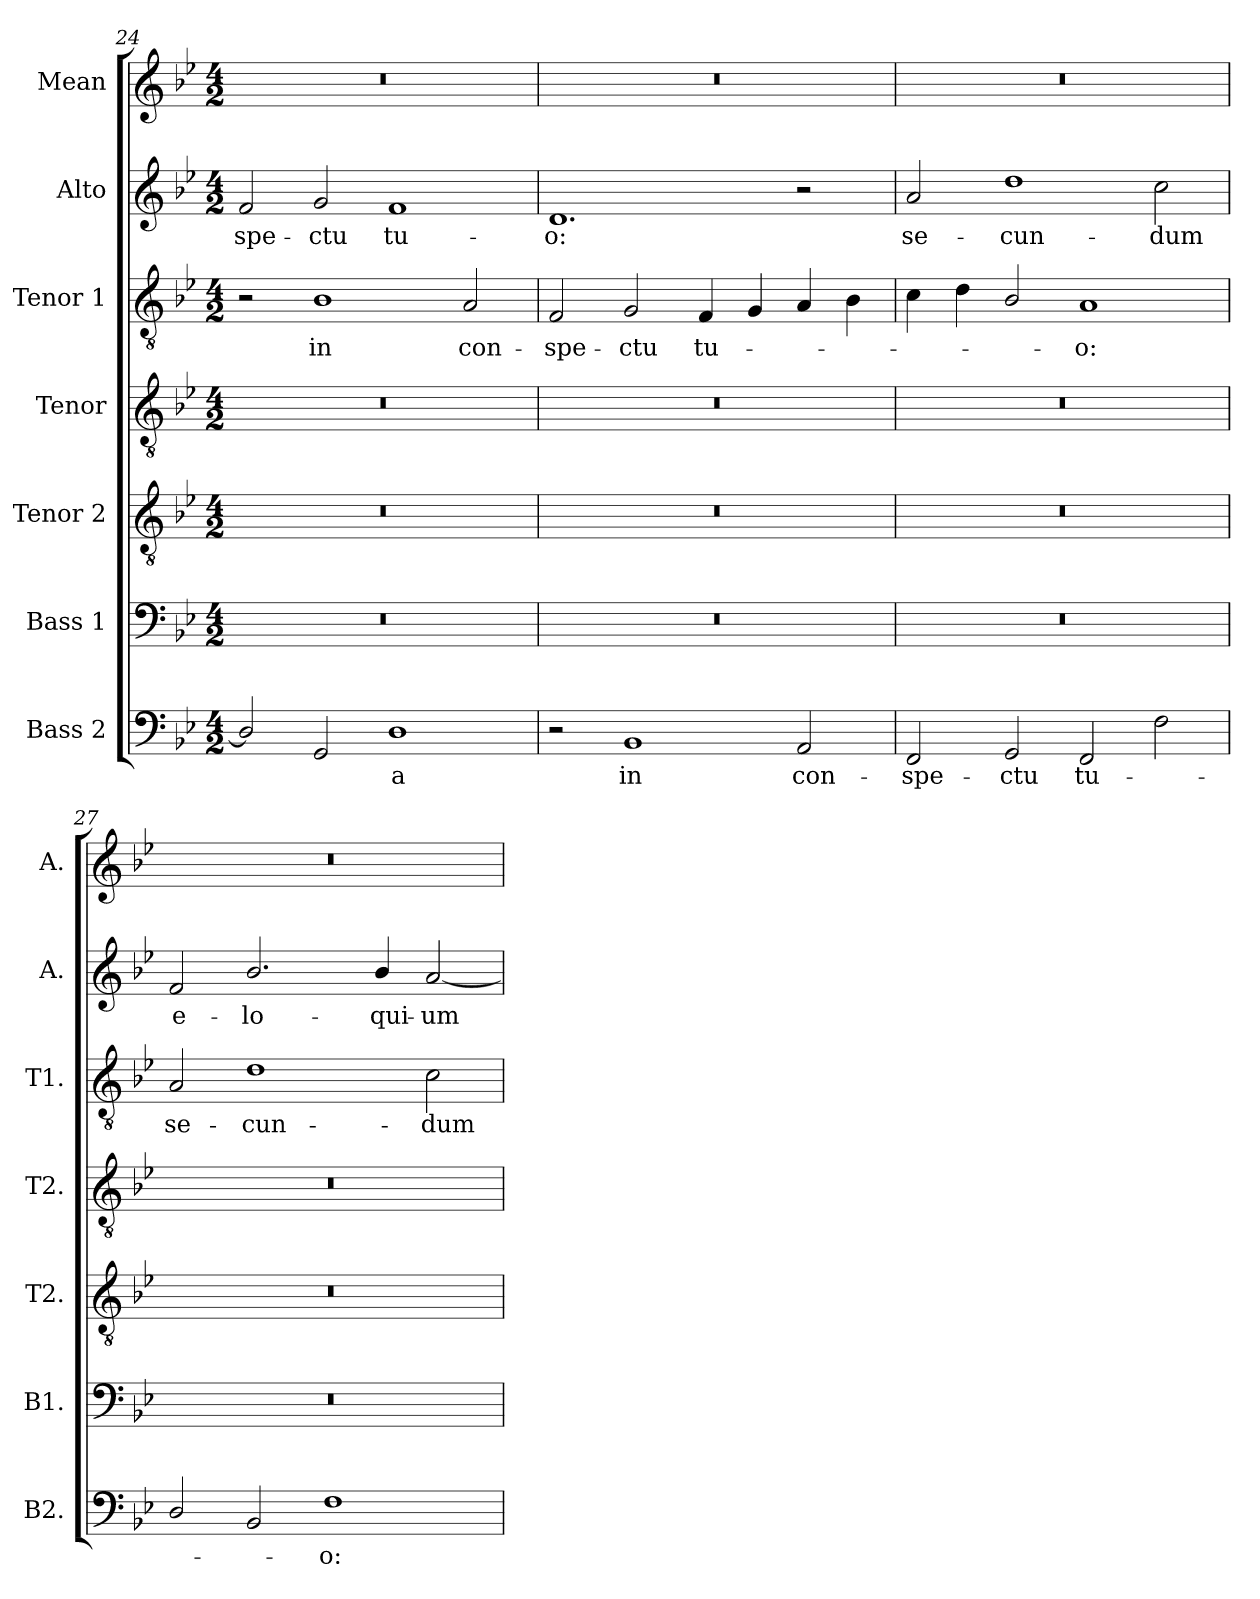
**kern	**text	**kern	**kern	**kern	**kern	**text	**kern	**text	**kern
*part7	*part7	*part6	*part5	*part4	*part3	*part3	*part2	*part2	*part1
*staff7	*staff7	*staff6	*staff5	*staff4	*staff3	*staff3	*staff2	*staff2	*staff1
*I"Bass 2	*	*I"Bass 1	*I"Tenor 2	*I"Tenor	*I"Tenor 1	*	*I"Alto	*	*I"Mean
*I'B2.	*	*I'B1.	*I'T2.	*I'T2.	*I'T1.	*	*I'A.	*	*I'A.
*clefF4	*	*clefF4	*clefGv2	*clefGv2	*clefGv2	*	*clefG2	*	*clefG2
*	*	*	*ITrd7c12	*ITrd7c12	*ITrd7c12	*	*	*	*
*k[b-e-]	*	*k[b-e-]	*k[b-e-]	*k[b-e-]	*k[b-e-]	*	*k[b-e-]	*	*k[b-e-]
*B-:	*	*B-:	*B-:	*B-:	*B-:	*	*B-:	*	*B-:
*M4/2	*	*M4/2	*M4/2	*M4/2	*M4/2	*	*M4/2	*	*M4/2
=24	=24	=24	=24	=24	=24	=24	=24	=24	=24
!	!	!LO:N:vis=1	!LO:N:vis=1	!LO:N:vis=1	!	!	!	!	!
!	!	!	!	!	!	!	!	!LO:LY:b:color=#000000	!LO:N:vis=1
2Di/]	.	0r	0r	0r	2r	.	2fi/	-spe-	0r
!	!	!	!	!	!	!LO:LY:b:color=#000000	!	!	!
!	!	!	!	!	!	!	!	!LO:LY:b:color=#000000	!
2GGi/	.	.	.	.	1BB-i	in	2gi/	-ctu	.
!	!LO:LY:b:color=#000000	!	!	!	!	!	!	!	!
!	!	!	!	!	!	!	!	!LO:LY:b:color=#000000	!
1Di	-a	.	.	.	.	.	1fi	tu-	.
!	!	!	!	!	!	!LO:LY:b:color=#000000	!	!	!
.	.	.	.	.	2AAi/	con-	.	.	.
!!LO:LB:g=z
=25	=25	=25	=25	=25	=25	=25	=25	=25	=25
!	!	!LO:N:vis=1	!LO:N:vis=1	!LO:N:vis=1	!	!	!	!	!
!	!	!	!	!	!	!LO:LY:b:color=#000000	!	!	!
!	!	!	!	!	!	!	!	!LO:LY:b:color=#000000	!LO:N:vis=1
2r	.	0r	0r	0r	2FFi/	-spe-	1.di	-o:	0r
!	!LO:LY:b:color=#000000	!	!	!	!	!	!	!	!
!	!	!	!	!	!	!LO:LY:b:color=#000000	!	!	!
1BB-i	in	.	.	.	2GGi/	-ctu	.	.	.
!	!	!	!	!	!	!LO:LY:b:color=#000000	!	!	!
.	.	.	.	.	4FFi/	tu-	.	.	.
.	.	.	.	.	4GGi/	.	.	.	.
!	!LO:LY:b:color=#000000	!	!	!	!	!	!	!	!
2AAi/	con-	.	.	.	4AAi/	.	2r	.	.
.	.	.	.	.	4BB-i\	.	.	.	.
=26	=26	=26	=26	=26	=26	=26	=26	=26	=26
!	!LO:LY:b:color=#000000	!LO:N:vis=1	!LO:N:vis=1	!LO:N:vis=1	!	!	!	!	!
!	!	!	!	!	!	!	!	!LO:LY:b:color=#000000	!LO:N:vis=1
2FFi/	-spe-	0r	0r	0r	4Ci\	.	2ai/	se-	0r
.	.	.	.	.	4Di\	.	.	.	.
!	!LO:LY:b:color=#000000	!	!	!	!	!	!	!	!
!	!	!	!	!	!	!	!	!LO:LY:b:color=#000000	!
2GGi/	-ctu	.	.	.	2BB-i/	.	1ddi	-cun-	.
!	!LO:LY:b:color=#000000	!	!	!	!	!	!	!	!
!	!	!	!	!	!	!LO:LY:b:color=#000000	!	!	!
2FFi/	tu-	.	.	.	1AAi	-o:	.	.	.
!	!	!	!	!	!	!	!	!LO:LY:b:color=#000000	!
2Fi\	.	.	.	.	.	.	2cci\	-dum	.
=27	=27	=27	=27	=27	=27	=27	=27	=27	=27
!	!	!LO:N:vis=1	!LO:N:vis=1	!LO:N:vis=1	!	!	!	!	!
!	!	!	!	!	!	!LO:LY:b:color=#000000	!	!	!
!	!	!	!	!	!	!	!	!LO:LY:b:color=#000000	!LO:N:vis=1
2Di/	.	0r	0r	0r	2AAi/	se-	2fi/	e-	0r
!	!	!	!	!	!	!LO:LY:b:color=#000000	!	!	!
!	!	!	!	!	!	!	!	!LO:LY:b:color=#000000	!
2BB-i/	.	.	.	.	1Di	-cun-	2.b-i/	-lo-	.
!	!LO:LY:b:color=#000000	!	!	!	!	!	!	!	!
1Fi	-o:	.	.	.	.	.	.	.	.
!	!	!	!	!	!	!	!	!LO:LY:b:color=#000000	!
.	.	.	.	.	.	.	4b-i/	-qui-	.
!	!	!	!	!	!	!LO:LY:b:color=#000000	!	!	!
!	!	!	!	!	!	!	!	!LO:LY:b:color=#000000	!
.	.	.	.	.	2Ci\	-dum	[2ai/	-um	.
=	=	=	=	=	=	=	=	=	=
*-	*-	*-	*-	*-	*-	*-	*-	*-	*-
